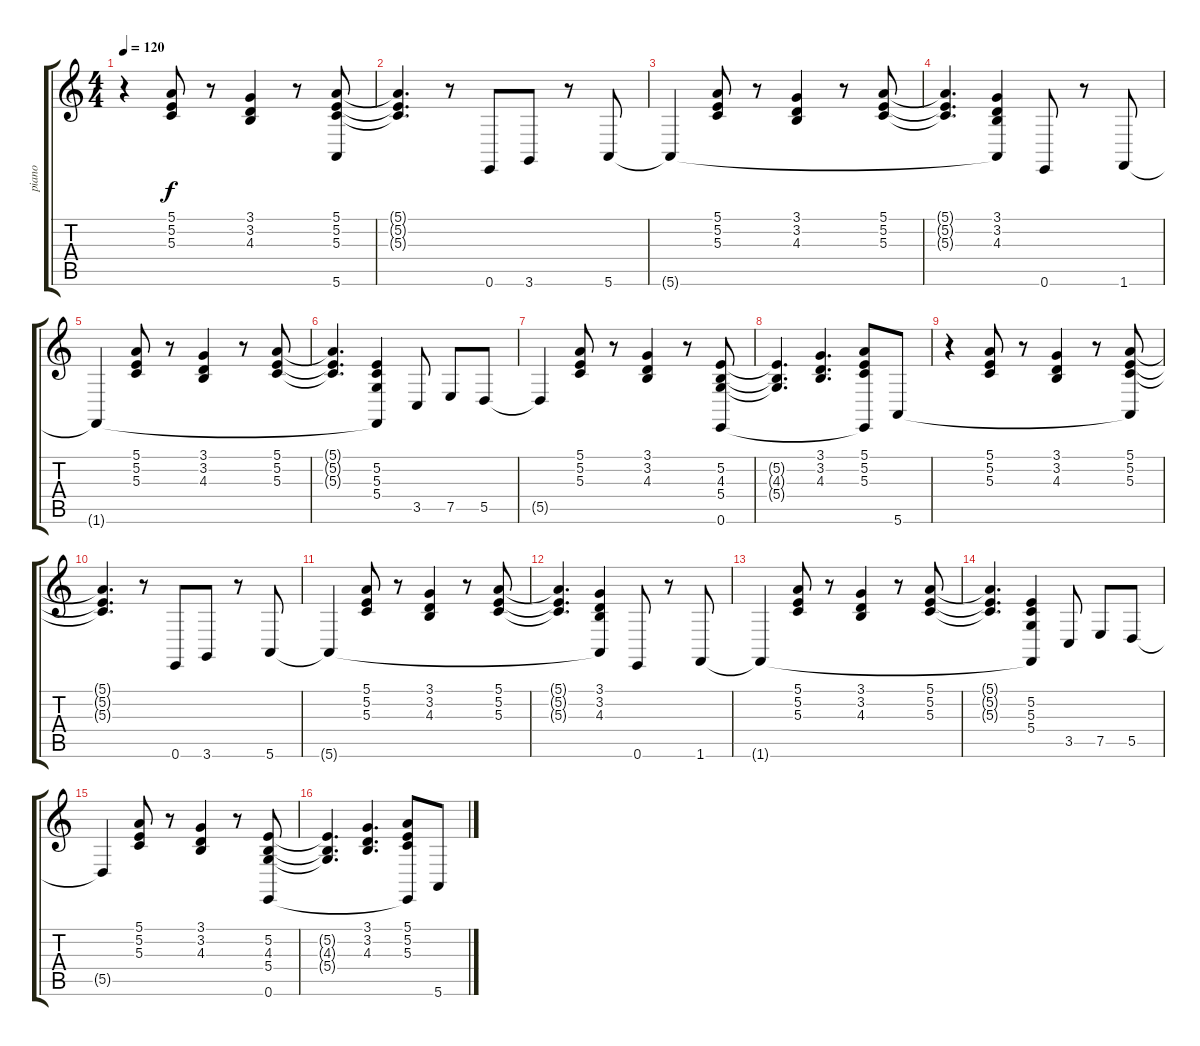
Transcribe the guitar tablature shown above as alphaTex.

\track ("piano" "piano") {instrument brightacousticpiano}
\staff {score tabs}
\tuning (E4 B3 G3 D3 A2 E2) {hide}
\ts (4 4)
\tempo 120
\clef g2
\ks c
r.4{dy f} (5.1 5.2 5.3).8 r.8 (3.1 3.2 4.3).4 r.8 (5.1 5.2 5.3 5.6{t}).8 |
(5.1{t} 5.2{t} 5.3{t}).4{d} r.8 0.6.8 3.6.8 r.8 5.6.8 |
5.6{t}.4 (5.1 5.2 5.3).8 r.8 (3.1 3.2 4.3).4 r.8 (5.1 5.2 5.3).8 |
(5.1{t} 5.2{t} 5.3{t}).4{d} (3.1 3.2 4.3 5.6{t}).4 0.6.8 r.8 1.6.8 |
1.6{t}.4 (5.1 5.2 5.3).8 r.8 (3.1 3.2 4.3).4 r.8 (5.1 5.2 5.3).8 |
(5.1{t} 5.2{t} 5.3{t}).4{d} (5.2 5.3 5.4 1.6{t}).4 3.5.8 7.5.8 5.5.8 |
5.5{t}.4 (5.1 5.2 5.3).8 r.8 (3.1 3.2 4.3).4 r.8 (5.2 4.3 5.4 0.6).8 |
(5.2{t} 4.3{t} 5.4{t}).4{d} (3.1 3.2 4.3).4{d} (5.1 5.2 5.3 0.6{t}).8 5.6.8 |
r.4 (5.1 5.2 5.3).8 r.8 (3.1 3.2 4.3).4 r.8 (5.1 5.2 5.3 5.6{t}).8 |
(5.1{t} 5.2{t} 5.3{t}).4{d} r.8 0.6.8 3.6.8 r.8 5.6.8 |
5.6{t}.4 (5.1 5.2 5.3).8 r.8 (3.1 3.2 4.3).4 r.8 (5.1 5.2 5.3).8 |
(5.1{t} 5.2{t} 5.3{t}).4{d} (3.1 3.2 4.3 5.6{t}).4 0.6.8 r.8 1.6.8 |
1.6{t}.4 (5.1 5.2 5.3).8 r.8 (3.1 3.2 4.3).4 r.8 (5.1 5.2 5.3).8 |
(5.1{t} 5.2{t} 5.3{t}).4{d} (5.2 5.3 5.4 1.6{t}).4 3.5.8 7.5.8 5.5.8 |
5.5{t}.4 (5.1 5.2 5.3).8 r.8 (3.1 3.2 4.3).4 r.8 (5.2 4.3 5.4 0.6).8 |
(5.2{t} 4.3{t} 5.4{t}).4{d} (3.1 3.2 4.3).4{d} (5.1 5.2 5.3 0.6{t}).8 5.6.8
